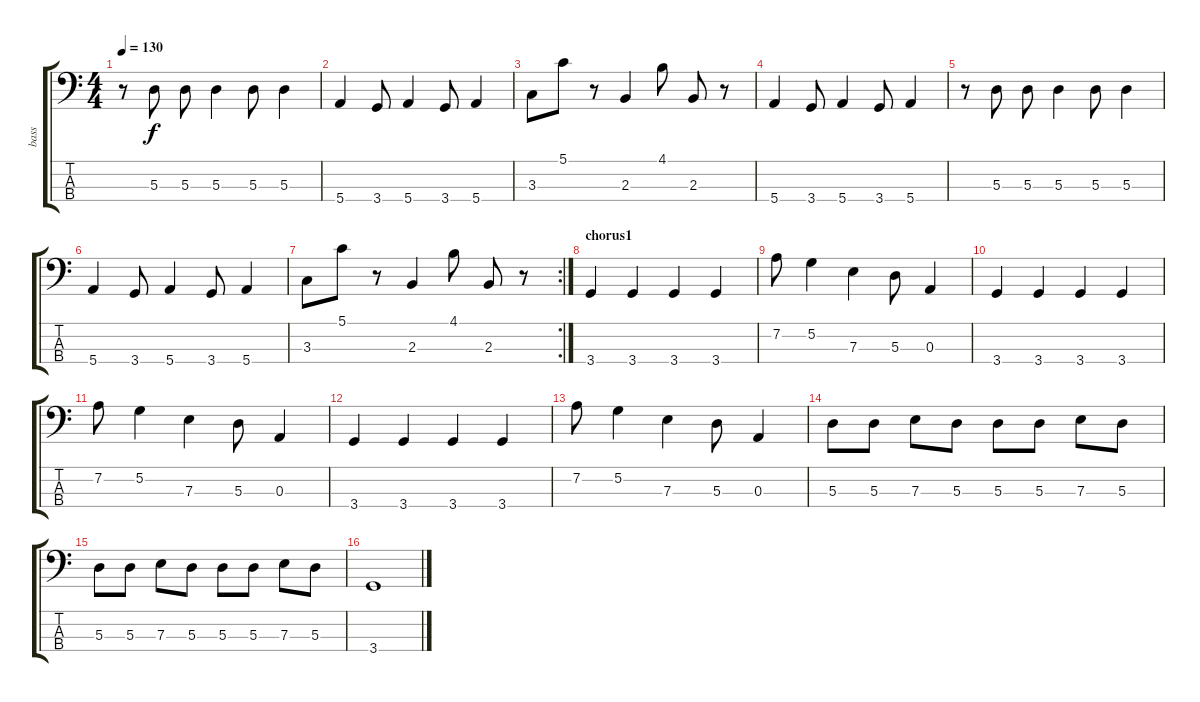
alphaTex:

\track ("bass" "bass") {instrument electricbasspick}
\staff {score tabs}
\tuning (G2 D2 A1 E1) {hide}
\ts (4 4)
\tempo 130
\clef f4
\ks c
r.8{dy f} 5.3.8 5.3.8 5.3.4 5.3.8 5.3.4 |
5.4.4 3.4.8 5.4.4 3.4.8 5.4.4 |
3.3.8 5.1.8 r.8 2.3.4 4.1.8 2.3.8 r.8 |
5.4.4 3.4.8 5.4.4 3.4.8 5.4.4 |
r.8 5.3.8 5.3.8 5.3.4 5.3.8 5.3.4 |
5.4.4 3.4.8 5.4.4 3.4.8 5.4.4 |
\rc 2
3.3.8 5.1.8 r.8 2.3.4 4.1.8 2.3.8 r.8 |
\section ("" "chorus1")
3.4.4 3.4.4 3.4.4 3.4.4 |
7.2.8 5.2.4 7.3.4 5.3.8 0.3.4 |
3.4.4 3.4.4 3.4.4 3.4.4 |
7.2.8 5.2.4 7.3.4 5.3.8 0.3.4 |
3.4.4 3.4.4 3.4.4 3.4.4 |
7.2.8 5.2.4 7.3.4 5.3.8 0.3.4 |
5.3.8 5.3.8 7.3.8 5.3.8 5.3.8 5.3.8 7.3.8 5.3.8 |
5.3.8 5.3.8 7.3.8 5.3.8 5.3.8 5.3.8 7.3.8 5.3.8 |
3.4.1
